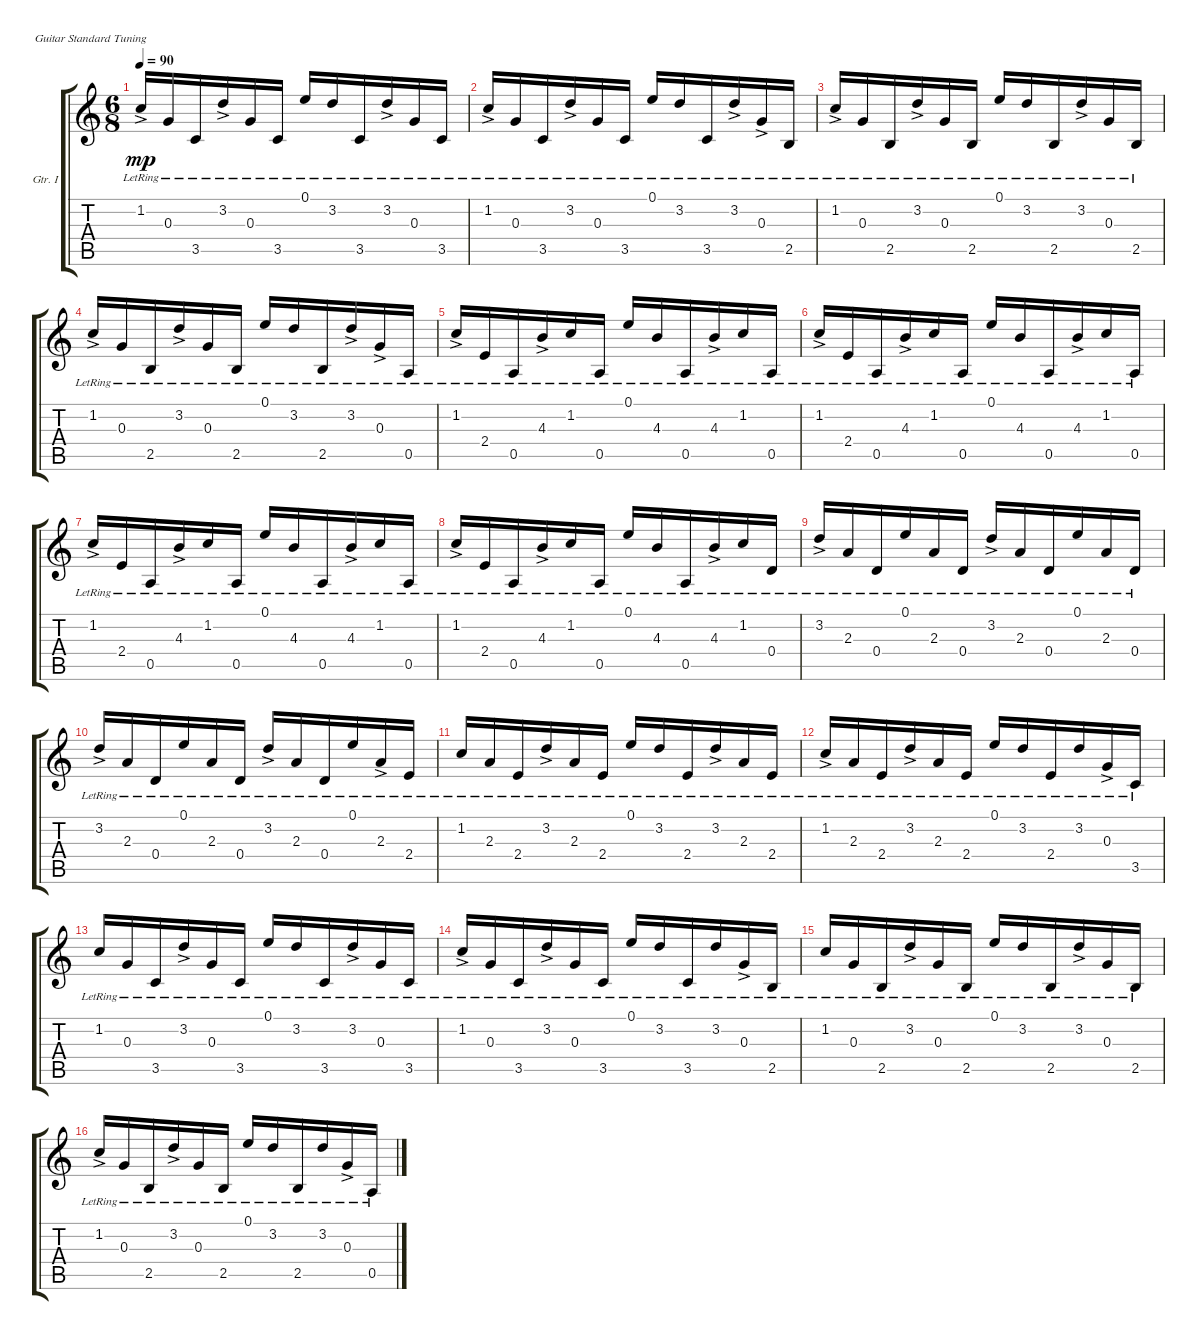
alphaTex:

\defaultSystemsLayout 4
\bracketExtendMode groupsimilarinstruments
\firstSystemTrackNameOrientation horizontal
\otherSystemsTrackNameOrientation horizontal
\track ("Nylon Guitar" "Gtr. I") {multiBarRest instrument acousticguitarsteel}
\staff {score tabs}
\tuning (E4 B3 G3 D3 A2 E2)
\ts (6 8)
\tempo 90
\clef g2
\ks c
1.2{ac lr}.16{dy mp} 0.3{lr}.16 3.5{lr}.16 3.2{ac lr}.16 0.3{lr}.16 3.5{lr}.16 0.1{lr}.16 3.2{lr}.16 3.5{lr}.16 3.2{ac lr}.16 0.3{lr}.16 3.5{lr}.16 |
1.2{ac lr}.16 0.3{lr}.16 3.5{lr}.16 3.2{ac lr}.16 0.3{lr}.16 3.5{lr}.16 0.1{lr}.16 3.2{lr}.16 3.5{lr}.16 3.2{ac lr}.16 0.3{ac lr}.16 2.5{lr}.16 |
1.2{ac lr}.16 0.3{lr}.16 2.5{lr}.16 3.2{ac lr}.16 0.3{lr}.16 2.5{lr}.16 0.1{lr}.16 3.2{lr}.16 2.5{lr}.16 3.2{ac lr}.16 0.3{lr}.16 2.5{lr}.16 |
1.2{ac lr}.16 0.3{lr}.16 2.5{lr}.16 3.2{ac lr}.16 0.3{lr}.16 2.5{lr}.16 0.1{lr}.16 3.2{lr}.16 2.5{lr}.16 3.2{ac lr}.16 0.3{ac lr}.16 0.5{lr}.16 |
1.2{ac lr}.16 2.4{lr}.16 0.5{lr}.16 4.3{ac lr}.16 1.2{lr}.16 0.5{lr}.16 0.1{lr}.16 4.3{lr}.16 0.5{lr}.16 4.3{ac lr}.16 1.2{lr}.16 0.5{lr}.16 |
1.2{ac lr}.16 2.4{lr}.16 0.5{lr}.16 4.3{ac lr}.16 1.2{lr}.16 0.5{lr}.16 0.1{lr}.16 4.3{lr}.16 0.5{lr}.16 4.3{ac lr}.16 1.2{lr}.16 0.5{lr}.16 |
1.2{ac lr}.16 2.4{lr}.16 0.5{lr}.16 4.3{ac lr}.16 1.2{lr}.16 0.5{lr}.16 0.1{lr}.16 4.3{lr}.16 0.5{lr}.16 4.3{ac lr}.16 1.2{lr}.16 0.5{lr}.16 |
1.2{ac lr}.16 2.4{lr}.16 0.5{lr}.16 4.3{ac lr}.16 1.2{lr}.16 0.5{lr}.16 0.1{lr}.16 4.3{lr}.16 0.5{lr}.16 4.3{ac lr}.16 1.2{lr}.16 0.4{lr}.16 |
3.2{ac lr}.16 2.3{lr}.16 0.4{lr}.16 0.1{lr}.16 2.3{lr}.16 0.4{lr}.16 3.2{ac lr}.16 2.3{lr}.16 0.4{lr}.16 0.1{lr}.16 2.3{lr}.16 0.4{lr}.16 |
3.2{ac lr}.16 2.3{lr}.16 0.4{lr}.16 0.1{lr}.16 2.3{lr}.16 0.4{lr}.16 3.2{ac lr}.16 2.3{lr}.16 0.4{lr}.16 0.1{lr}.16 2.3{ac lr}.16 2.4{lr}.16 |
1.2{lr}.16 2.3{lr}.16 2.4{lr}.16 3.2{ac lr}.16 2.3{lr}.16 2.4{lr}.16 0.1{lr}.16 3.2{lr}.16 2.4{lr}.16 3.2{ac lr}.16 2.3{lr}.16 2.4{lr}.16 |
1.2{ac lr}.16 2.3{lr}.16 2.4{lr}.16 3.2{ac lr}.16 2.3{lr}.16 2.4{lr}.16 0.1{lr}.16 3.2{lr}.16 2.4{lr}.16 3.2{lr}.16 0.3{ac lr}.16 3.5{lr}.16 |
1.2{lr}.16 0.3{lr}.16 3.5{lr}.16 3.2{ac lr}.16 0.3{lr}.16 3.5{lr}.16 0.1{lr}.16 3.2{lr}.16 3.5{lr}.16 3.2{ac lr}.16 0.3{lr}.16 3.5{lr}.16 |
1.2{ac lr}.16 0.3{lr}.16 3.5{lr}.16 3.2{ac lr}.16 0.3{lr}.16 3.5{lr}.16 0.1{lr}.16 3.2{lr}.16 3.5{lr}.16 3.2{lr}.16 0.3{ac lr}.16 2.5{lr}.16 |
1.2{lr}.16 0.3{lr}.16 2.5{lr}.16 3.2{ac lr}.16 0.3{lr}.16 2.5{lr}.16 0.1{lr}.16 3.2{lr}.16 2.5{lr}.16 3.2{ac lr}.16 0.3{lr}.16 2.5{lr}.16 |
1.2{ac lr}.16 0.3{lr}.16 2.5{lr}.16 3.2{ac lr}.16 0.3{lr}.16 2.5{lr}.16 0.1{lr}.16 3.2{lr}.16 2.5{lr}.16 3.2{lr}.16 0.3{ac lr}.16 0.5{lr}.16
